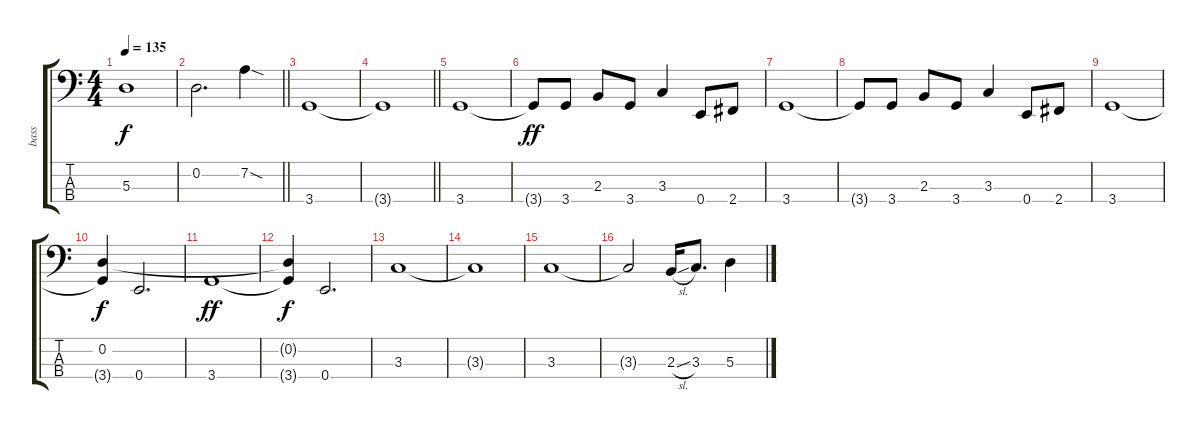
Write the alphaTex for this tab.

\track ("bass" "bass") {instrument electricbassfinger}
\staff {score tabs}
\tuning (G2 D2 A1 E1) {hide}
\ts (4 4)
\tempo 135
\clef f4
\ks c
5.3.1{dy f} |
\barLineRight lightlight
0.2.2{d} 7.2{sod}.4 |
3.4.1 |
\barLineRight lightlight
3.4{t}.1 |
3.4.1 |
3.4{t}.8{dy ff} 3.4.8 2.3.8 3.4.8 3.3.4 0.4.8 2.4.8 |
3.4.1 |
3.4{t}.8 3.4.8 2.3.8 3.4.8 3.3.4 0.4.8 2.4.8 |
3.4.1 |
(0.2 3.4{t}).4{dy f} 0.4.2{d} |
3.4.1{dy ff} |
(0.2{t} 3.4{t}).4{dy f} 0.4.2{d} |
3.3.1 |
3.3{t}.1 |
3.3.1 |
3.3{t}.2 2.3{sl}.16 3.3.8{d} 5.3.4
